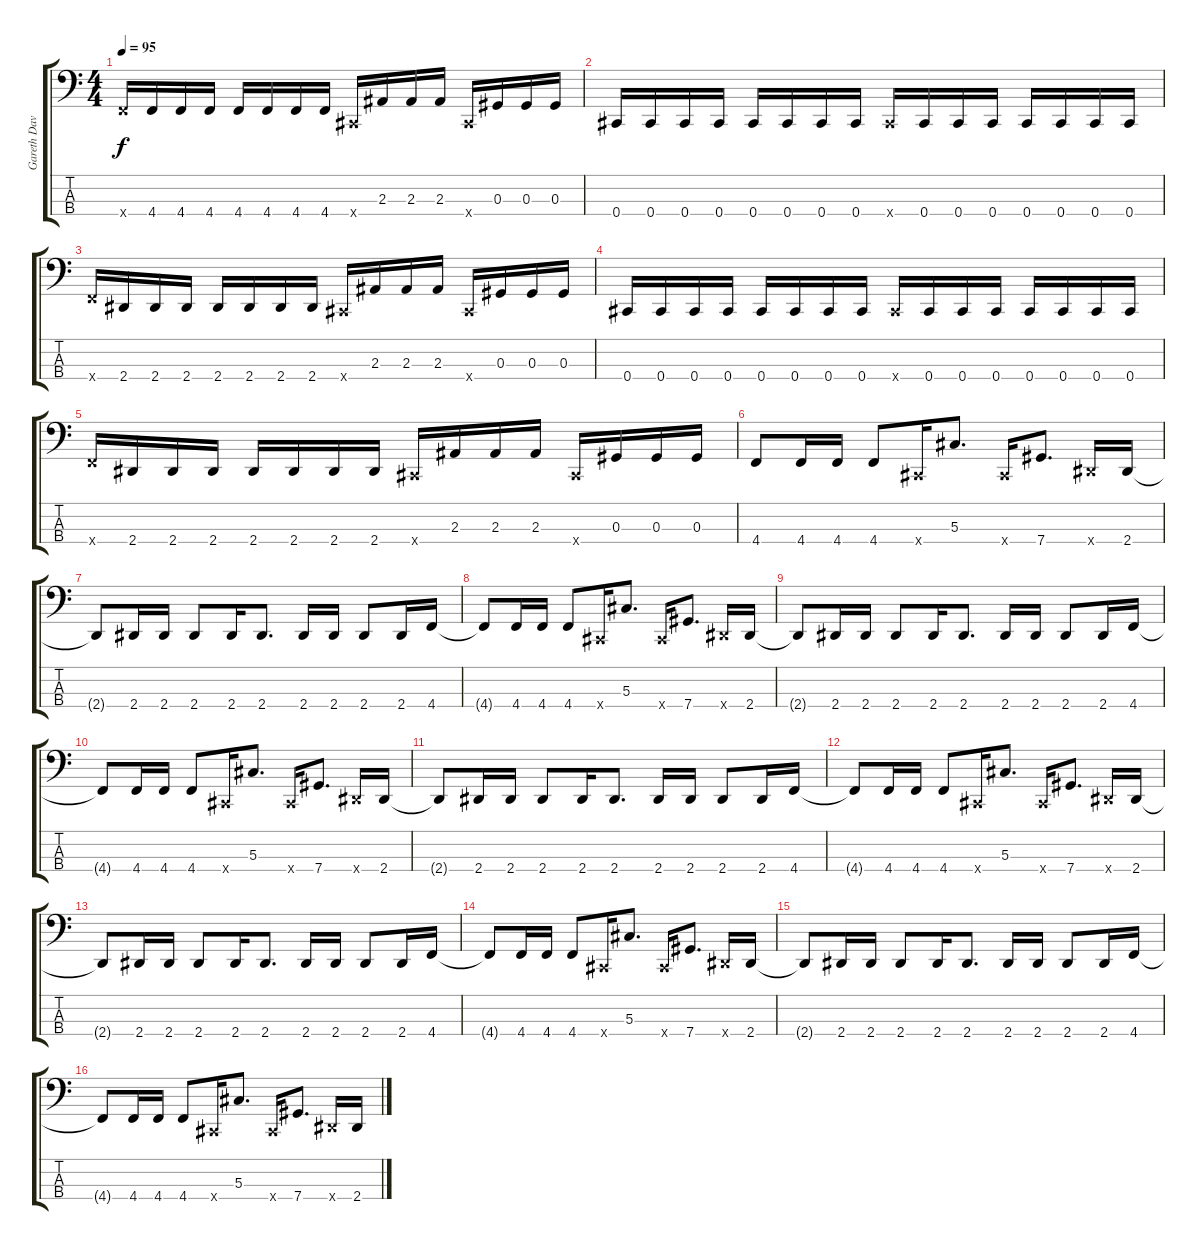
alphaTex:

\track ("Gareth Davis" "Gareth Dav") {instrument electricbassfinger}
\staff {score tabs}
\tuning (Gb2 Db2 Ab1 Db1) {hide}
\ts (4 4)
\tempo 95
\clef f4
\ks c
4.4{x}.16{dy f} 4.4.16 4.4.16 4.4.16 4.4.16 4.4.16 4.4.16 4.4.16 0.4{x}.16 2.3.16 2.3.16 2.3.16 0.4{x}.16 0.3.16 0.3.16 0.3.16 |
0.4.16 0.4.16 0.4.16 0.4.16 0.4.16 0.4.16 0.4.16 0.4.16 0.4{x}.16 0.4.16 0.4.16 0.4.16 0.4.16 0.4.16 0.4.16 0.4.16 |
4.4{x}.16 2.4.16 2.4.16 2.4.16 2.4.16 2.4.16 2.4.16 2.4.16 0.4{x}.16 2.3.16 2.3.16 2.3.16 0.4{x}.16 0.3.16 0.3.16 0.3.16 |
0.4.16 0.4.16 0.4.16 0.4.16 0.4.16 0.4.16 0.4.16 0.4.16 0.4{x}.16 0.4.16 0.4.16 0.4.16 0.4.16 0.4.16 0.4.16 0.4.16 |
4.4{x}.16 2.4.16 2.4.16 2.4.16 2.4.16 2.4.16 2.4.16 2.4.16 0.4{x}.16 2.3.16 2.3.16 2.3.16 0.4{x}.16 0.3.16 0.3.16 0.3.16 |
4.4.8 4.4.16 4.4.16 4.4.8 0.4{x}.16 5.3.8{d} 0.4{x}.16 7.4.8{d} 2.4{x}.16 2.4.16 |
2.4{t}.8 2.4.16 2.4.16 2.4.8 2.4.16 2.4.8{d} 2.4.16 2.4.16 2.4.8 2.4.16 4.4.16 |
4.4{t}.8 4.4.16 4.4.16 4.4.8 0.4{x}.16 5.3.8{d} 0.4{x}.16 7.4.8{d} 2.4{x}.16 2.4.16 |
2.4{t}.8 2.4.16 2.4.16 2.4.8 2.4.16 2.4.8{d} 2.4.16 2.4.16 2.4.8 2.4.16 4.4.16 |
4.4{t}.8 4.4.16 4.4.16 4.4.8 0.4{x}.16 5.3.8{d} 0.4{x}.16 7.4.8{d} 2.4{x}.16 2.4.16 |
2.4{t}.8 2.4.16 2.4.16 2.4.8 2.4.16 2.4.8{d} 2.4.16 2.4.16 2.4.8 2.4.16 4.4.16 |
4.4{t}.8 4.4.16 4.4.16 4.4.8 0.4{x}.16 5.3.8{d} 0.4{x}.16 7.4.8{d} 2.4{x}.16 2.4.16 |
2.4{t}.8 2.4.16 2.4.16 2.4.8 2.4.16 2.4.8{d} 2.4.16 2.4.16 2.4.8 2.4.16 4.4.16 |
4.4{t}.8 4.4.16 4.4.16 4.4.8 0.4{x}.16 5.3.8{d} 0.4{x}.16 7.4.8{d} 2.4{x}.16 2.4.16 |
2.4{t}.8 2.4.16 2.4.16 2.4.8 2.4.16 2.4.8{d} 2.4.16 2.4.16 2.4.8 2.4.16 4.4.16 |
4.4{t}.8 4.4.16 4.4.16 4.4.8 0.4{x}.16 5.3.8{d} 0.4{x}.16 7.4.8{d} 2.4{x}.16 2.4.16
